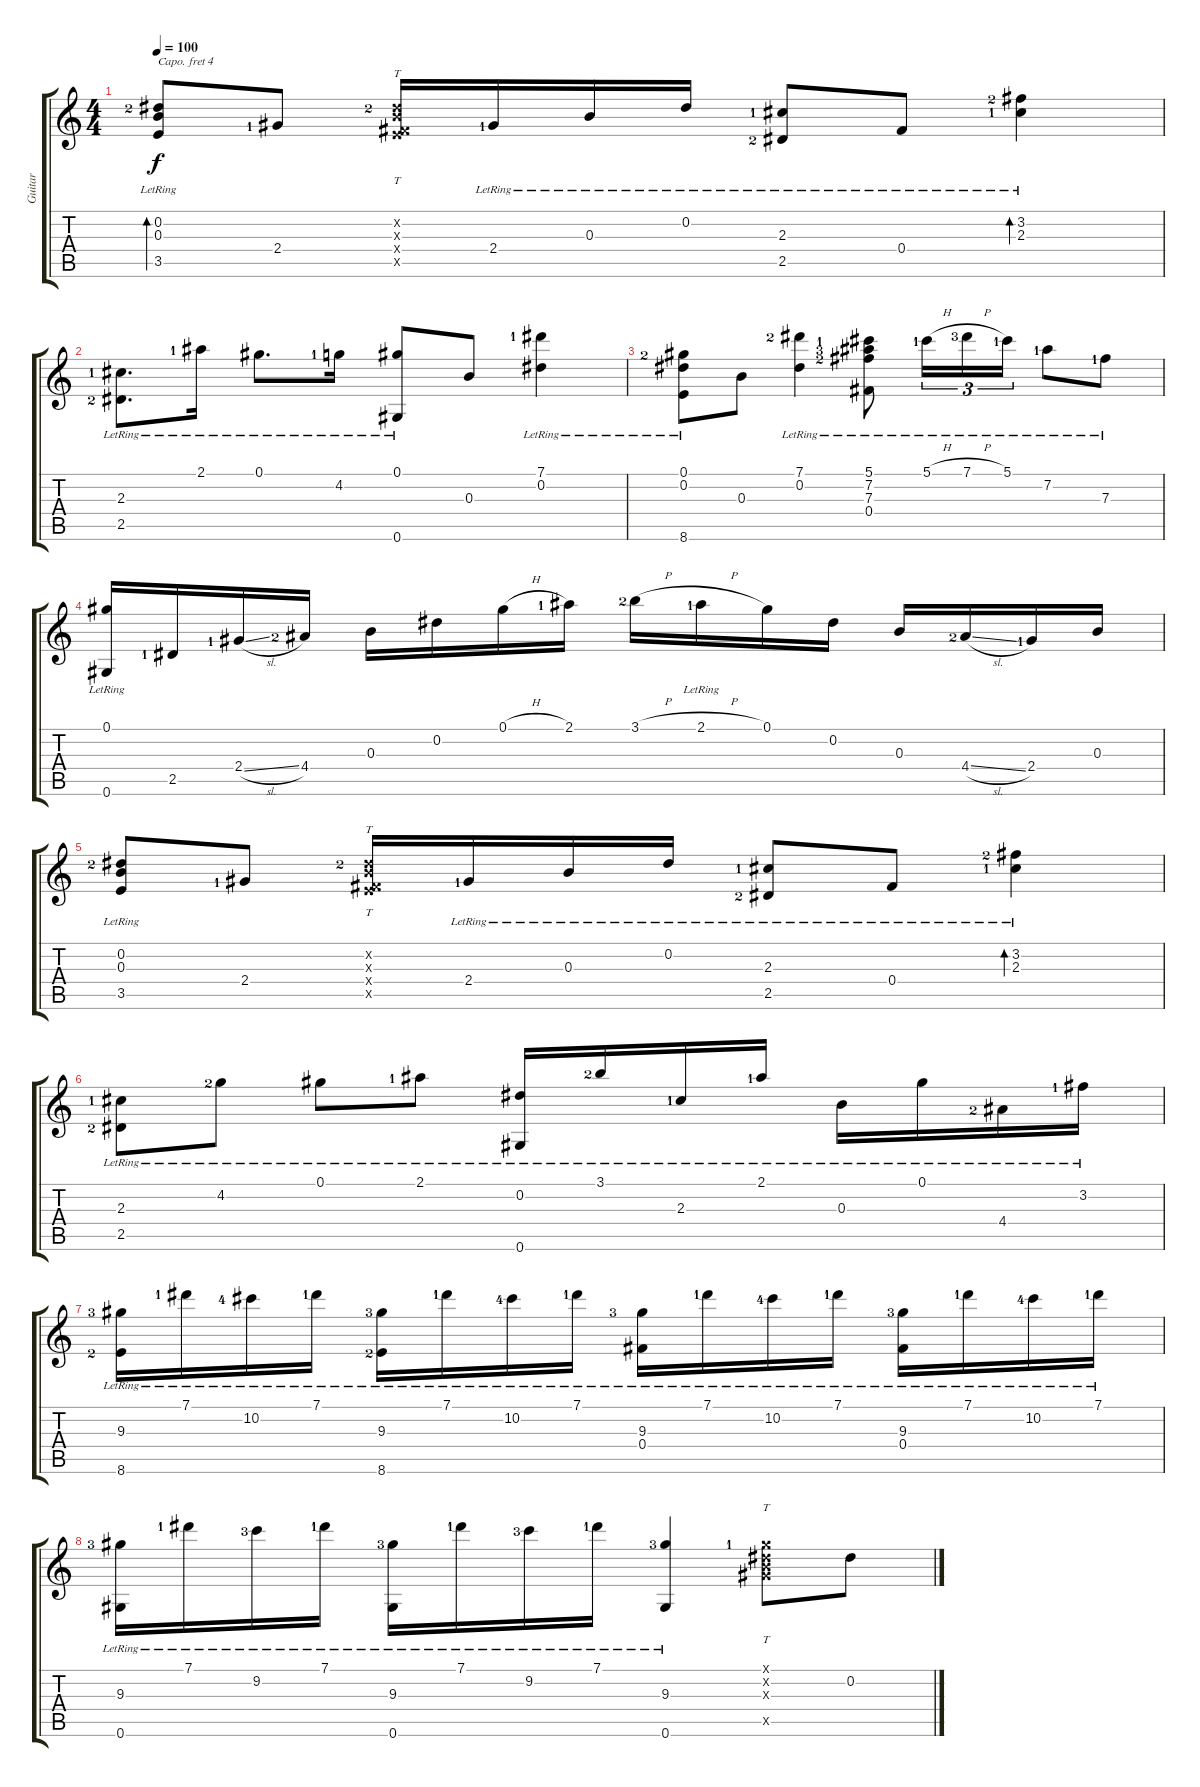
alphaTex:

\track ("Guitar" "Guitar") {instrument acousticguitarsteel}
\staff {score tabs}
\capo 4
\tuning (E4 B3 G3 D3 A2 E2) {hide}
\ts (4 4)
\tempo 100
\clef g2
\ks c
(0.2{lr lf 3} 0.3{lr} 3.5{lr}).8{bd 120 dy f} 2.4{lf 2}.8 (0.2{x lf 3} 0.3{x} 0.4{x} 3.5{x}).16{tt} 2.4{lr lf 2}.16 0.3{lr}.16 0.2{lr}.16 (2.3{lr lf 2} 2.5{lr lf 3}).8 0.4{lr}.8 (3.2{lr lf 3} 2.3{lr lf 2}).4{bd 120} |
(2.3{lr lf 2} 2.5{lr lf 3}).8{d} 2.1{lr lf 2}.16 0.1{lr}.8{d} 4.2{lr lf 2}.16 (0.1{lr} 0.6{lr}).8 0.3.8 (7.1{lr lf 2} 0.2).4 |
(0.1{lr lf 3} 0.2 8.6{lr}).8 0.3.8 (7.1{lr lf 3} 0.2).4 (5.1{lr lf 2} 7.2{lr lf 4} 7.3{lf 3} 0.4{lr}).8 5.1{h lr lf 2}.16{tu (3 2)} 7.1{h lr lf 4}.16{tu (3 2)} 5.1{lr lf 2}.16{tu (3 2)} 7.2{lr lf 2}.8 7.3{lr lf 2}.8 |
(0.1{lr} 0.6).16 2.5{lf 2}.16 2.4{sl lf 2}.16 4.4{lf 3}.16 0.3.16 0.2.16 0.1{h}.16 2.1{lf 2}.16 3.1{h lf 3}.16 2.1{h lr lf 2}.16 0.1.16 0.2.16 0.3.16 4.4{sl lf 3}.16 2.4{lf 2}.16 0.3.16 |
(0.2{lr lf 3} 0.3{lr} 3.5{lr}).8 2.4{lf 2}.8 (0.2{x lf 3} 0.3{x} 0.4{x} 3.5{x}).16{tt} 2.4{lr lf 2}.16 0.3{lr}.16 0.2{lr}.16 (2.3{lr lf 2} 2.5{lr lf 3}).8 0.4{lr}.8 (3.2{lr lf 3} 2.3{lr lf 2}).4{bd 120} |
(2.3{lr lf 2} 2.5{lr lf 3}).8 4.2{lr lf 3}.8 0.1{lr}.8 2.1{lr lf 2}.8 (0.2{lr} 0.6{lr}).16 3.1{lr lf 3}.16 2.3{lr lf 2}.16 2.1{lr lf 2}.16 0.3{lr}.16 0.1{lr}.16 4.4{lr lf 3}.16 3.2{lr lf 2}.16 |
(9.3{lf 4} 8.6{lr lf 3}).16 7.1{lr lf 2}.16 10.2{lr lf 5}.16 7.1{lr lf 2}.16 (9.3{lf 4} 8.6{lr lf 3}).16 7.1{lr lf 2}.16 10.2{lr lf 5}.16 7.1{lr lf 2}.16 (9.3{lr lf 4} 0.4{lr}).16 7.1{lr lf 2}.16 10.2{lr lf 5}.16 7.1{lr lf 2}.16 (9.3{lr lf 4} 0.4{lr}).16 7.1{lr lf 2}.16 10.2{lr lf 5}.16 7.1{lr lf 2}.16 |
(9.3{lr lf 4} 0.6).16 7.1{lr lf 2}.16 9.2{lr lf 4}.16 7.1{lr lf 2}.16 (9.3{lr lf 4} 0.6).16 7.1{lr lf 2}.16 9.2{lr lf 4}.16 7.1{lr lf 2}.16 (9.3{lr lf 4} 0.6).4 (0.1{x lf 2} 0.2{x} 0.3{x} 7.5{x}).8{tt} 0.2.8
